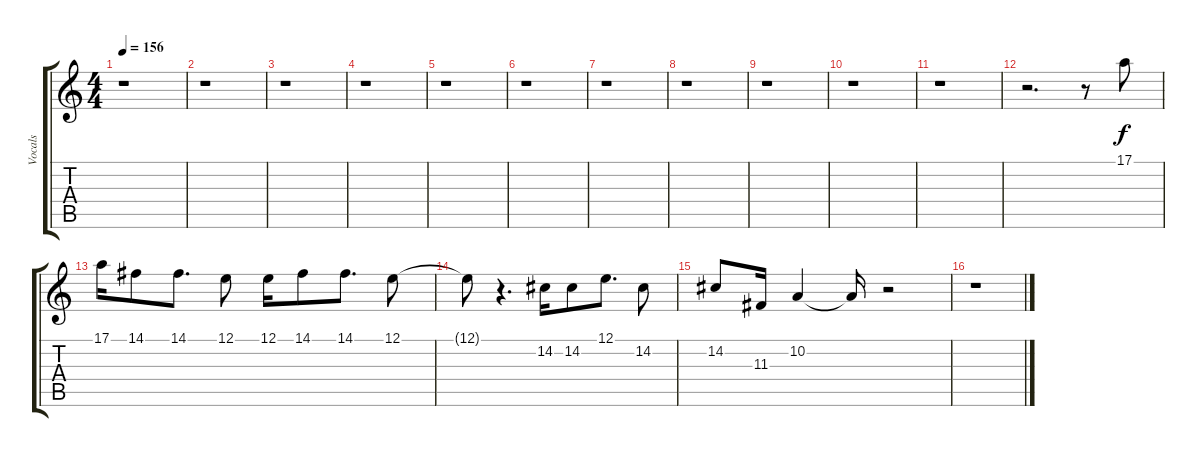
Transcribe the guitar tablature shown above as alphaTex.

\track ("Vocals" "Vocals") {instrument lead1square}
\staff {score tabs}
\tuning (E4 B3 G3 D3 A2 E2) {hide}
\ts (4 4)
\tempo 156
\clef g2
\ks c
r.1{dy f instrument lead1square} |
r.1 |
r.1 |
r.1 |
r.1 |
r.1 |
r.1 |
r.1 |
r.1 |
r.1 |
r.1 |
r.2{d} r.8 17.1.8 |
17.1.16 14.1.8 14.1.8{d} 12.1.8 12.1.16 14.1.8 14.1.8{d} 12.1.8 |
12.1{t}.8 r.4{d} 14.2.16 14.2.8 12.1.8{d} 14.2.8 |
14.2.8 11.3.16 10.2.4 10.2{t}.16 r.2 |
r.1
